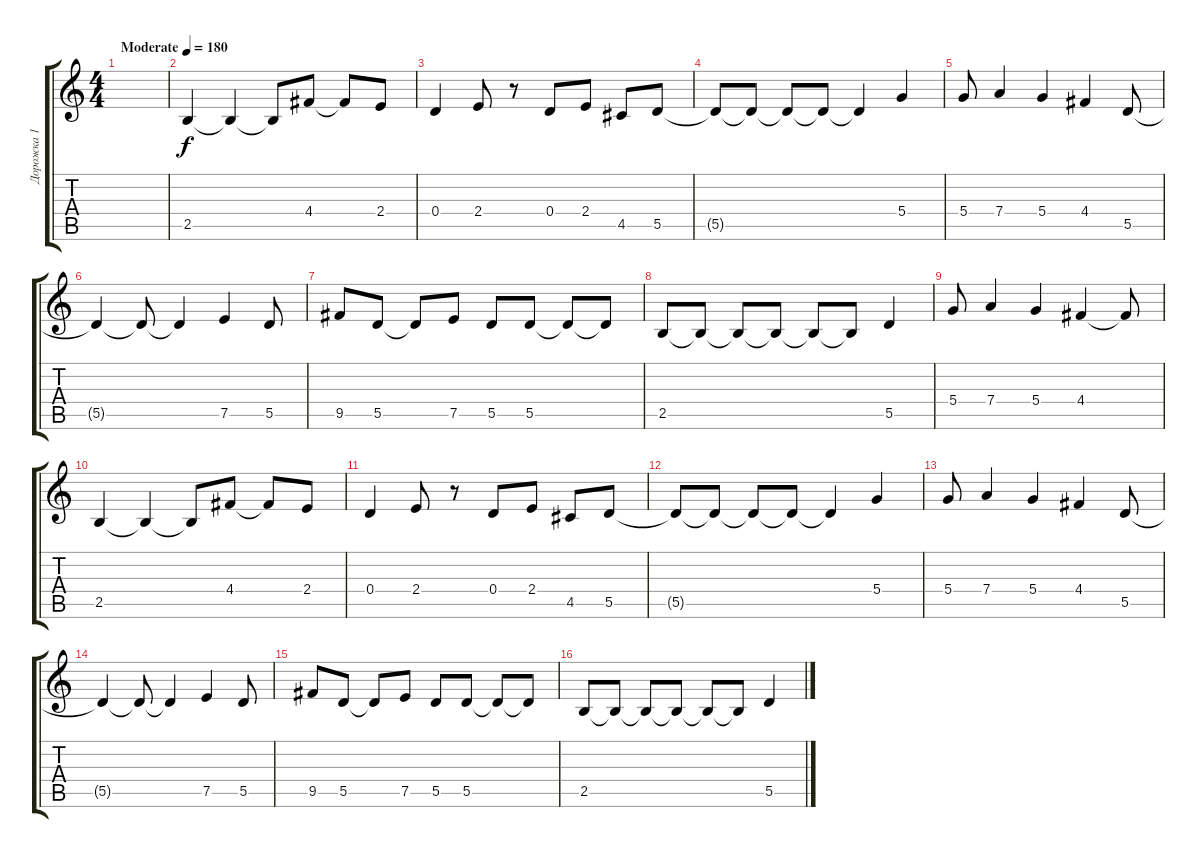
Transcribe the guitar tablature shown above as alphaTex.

\track ("Дорожка 1" "Дорожка 1") {instrument overdrivenguitar}
\staff {score tabs}
\tuning (E4 B3 G3 D3 A2 E2) {hide}
\ts (4 4)
\tempo (180 "Moderate")
\clef g2
\ks c
|
2.5.4 2.5{t}.4 2.5{t}.8 4.4.8 4.4{t}.8 2.4.8 |
0.4.4 2.4.8 r.8 0.4.8 2.4.8 4.5.8 5.5.8 |
5.5{t}.8 5.5{t}.8 5.5{t}.8 5.5{t}.8 5.5{t}.4 5.4.4 |
5.4.8 7.4.4 5.4.4 4.4.4 5.5.8 |
5.5{t}.4 5.5{t}.8 5.5{t}.4 7.5.4 5.5.8 |
9.5.8 5.5.8 5.5{t}.8 7.5.8 5.5.8 5.5.8 5.5{t}.8 5.5{t}.8 |
2.5.8 2.5{t}.8 2.5{t}.8 2.5{t}.8 2.5{t}.8 2.5{t}.8 5.5.4 |
5.4.8 7.4.4 5.4.4 4.4.4 4.4{t}.8 |
2.5.4 2.5{t}.4 2.5{t}.8 4.4.8 4.4{t}.8 2.4.8 |
0.4.4 2.4.8 r.8 0.4.8 2.4.8 4.5.8 5.5.8 |
5.5{t}.8 5.5{t}.8 5.5{t}.8 5.5{t}.8 5.5{t}.4 5.4.4 |
5.4.8 7.4.4 5.4.4 4.4.4 5.5.8 |
5.5{t}.4 5.5{t}.8 5.5{t}.4 7.5.4 5.5.8 |
9.5.8 5.5.8 5.5{t}.8 7.5.8 5.5.8 5.5.8 5.5{t}.8 5.5{t}.8 |
2.5.8 2.5{t}.8 2.5{t}.8 2.5{t}.8 2.5{t}.8 2.5{t}.8 5.5.4
